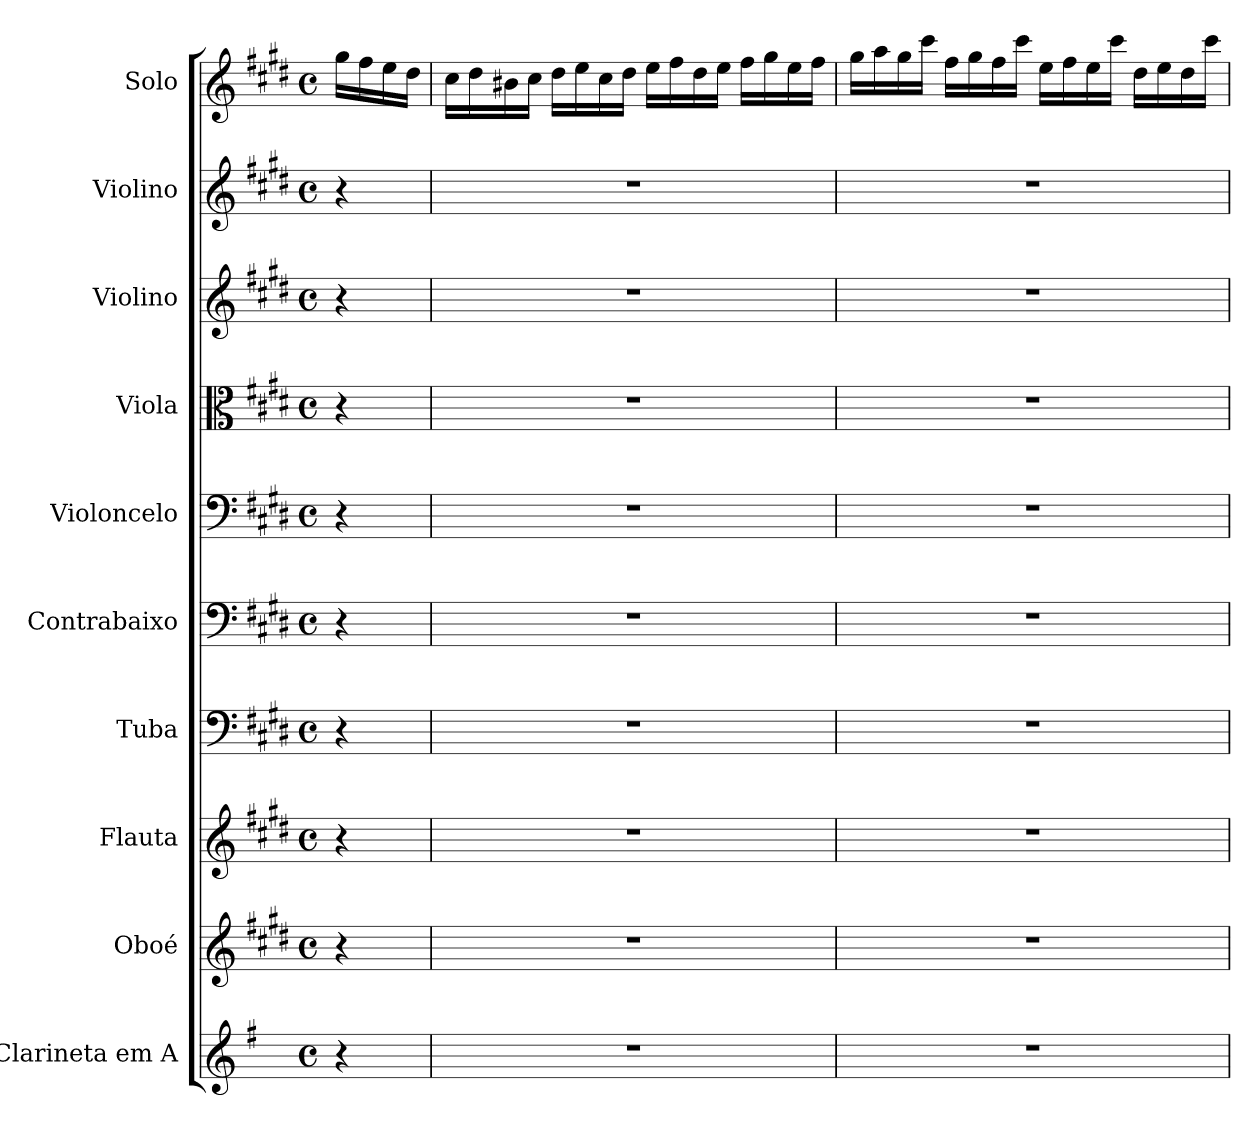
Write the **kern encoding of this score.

**kern	**kern	**kern	**kern	**kern	**kern	**kern	**kern	**kern	**kern
*part10	*part9	*part8	*part7	*part6	*part5	*part4	*part3	*part2	*part1
*staff10	*staff9	*staff8	*staff7	*staff6	*staff5	*staff4	*staff3	*staff2	*staff1
*I"Clarineta em A	*I"Oboé	*I"Flauta	*I"Tuba	*I"Contrabaixo	*I"Violoncelo	*I"Viola	*I"Violino	*I"Violino	*I"Solo
*I'Cl. A	*I'Ob.	*I'Fl.	*I'Tba.	*I'Cb.	*I'Vc.	*I'Vla	*I'Vln.	*I'Vln.	*I'Solo
*clefG2	*clefG2	*clefG2	*clefF4	*clefF4	*clefF4	*clefC3	*clefG2	*clefG2	*clefG2
*ITrd2c3	*	*	*	*ITrd7c12	*	*	*	*	*
*k[f#c#g#d#]	*k[f#c#g#d#]	*k[f#c#g#d#]	*k[f#c#g#d#]	*k[f#c#g#d#]	*k[f#c#g#d#]	*k[f#c#g#d#]	*k[f#c#g#d#]	*k[f#c#g#d#]	*k[f#c#g#d#]
*M4/4	*M4/4	*M4/4	*M4/4	*M4/4	*M4/4	*M4/4	*M4/4	*M4/4	*M4/4
*met(c)	*met(c)	*met(c)	*met(c)	*met(c)	*met(c)	*met(c)	*met(c)	*met(c)	*met(c)
*MM176	*MM176	*MM176	*MM176	*MM176	*MM176	*MM176	*MM176	*MM176	*MM176
=	=	=	=	=	=	=	=	=	=
4r	4r	4r	4r	4r	4r	4r	4r	4r	16gg#\LL
.	.	.	.	.	.	.	.	.	16ff#\
.	.	.	.	.	.	.	.	.	16ee\
.	.	.	.	.	.	.	.	.	16dd#\JJ
=1	=1	=1	=1	=1	=1	=1	=1	=1	=1
1r	1r	1r	1r	1r	1r	1r	1r	1r	16cc#\LL
.	.	.	.	.	.	.	.	.	16dd#\
.	.	.	.	.	.	.	.	.	16b#X\
.	.	.	.	.	.	.	.	.	16cc#\JJ
.	.	.	.	.	.	.	.	.	16dd#\LL
.	.	.	.	.	.	.	.	.	16ee\
.	.	.	.	.	.	.	.	.	16cc#\
.	.	.	.	.	.	.	.	.	16dd#\JJ
.	.	.	.	.	.	.	.	.	16ee\LL
.	.	.	.	.	.	.	.	.	16ff#\
.	.	.	.	.	.	.	.	.	16dd#\
.	.	.	.	.	.	.	.	.	16ee\JJ
.	.	.	.	.	.	.	.	.	16ff#\LL
.	.	.	.	.	.	.	.	.	16gg#\
.	.	.	.	.	.	.	.	.	16ee\
.	.	.	.	.	.	.	.	.	16ff#\JJ
=2	=2	=2	=2	=2	=2	=2	=2	=2	=2
1r	1r	1r	1r	1r	1r	1r	1r	1r	16gg#\LL
.	.	.	.	.	.	.	.	.	16aa\
.	.	.	.	.	.	.	.	.	16gg#\
.	.	.	.	.	.	.	.	.	16ccc#\JJ
.	.	.	.	.	.	.	.	.	16ff#\LL
.	.	.	.	.	.	.	.	.	16gg#\
.	.	.	.	.	.	.	.	.	16ff#\
.	.	.	.	.	.	.	.	.	16ccc#\JJ
.	.	.	.	.	.	.	.	.	16ee\LL
.	.	.	.	.	.	.	.	.	16ff#\
.	.	.	.	.	.	.	.	.	16ee\
.	.	.	.	.	.	.	.	.	16ccc#\JJ
.	.	.	.	.	.	.	.	.	16dd#\LL
.	.	.	.	.	.	.	.	.	16ee\
.	.	.	.	.	.	.	.	.	16dd#\
.	.	.	.	.	.	.	.	.	16ccc#\JJ
=	=	=	=	=	=	=	=	=	=
*-	*-	*-	*-	*-	*-	*-	*-	*-	*-
